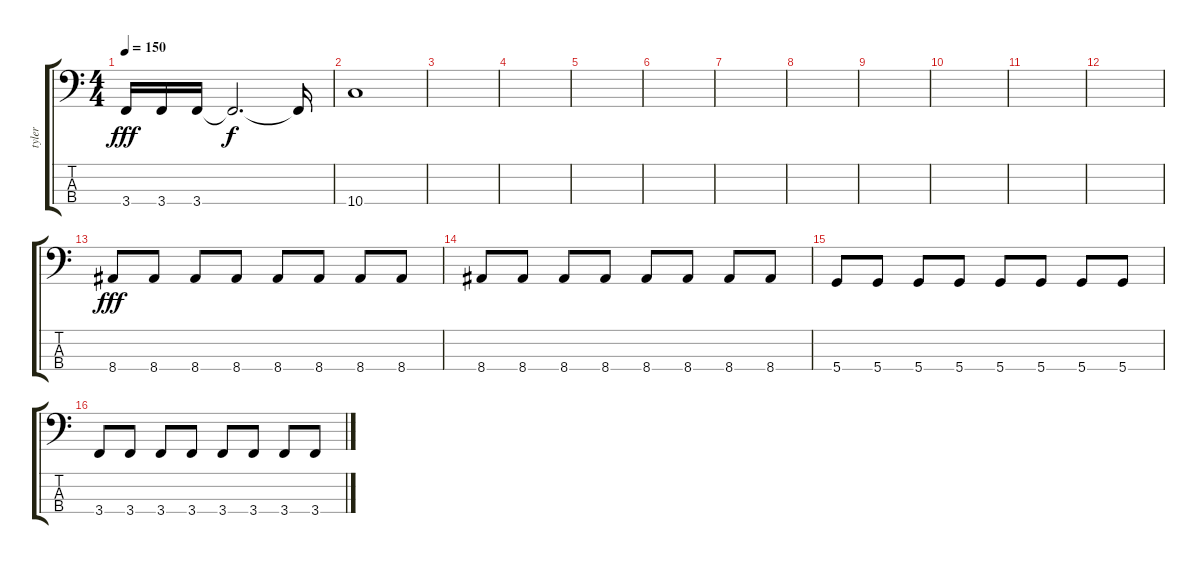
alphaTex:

\track ("tyler" "tyler") {instrument electricbassfinger}
\staff {score tabs}
\tuning (G2 D2 A1 D1) {hide}
\ts (4 4)
\tempo 150
\clef f4
\ks c
3.4.16{dy fff} 3.4.16 3.4.16 3.4{t}.2{d dy f} 3.4{t}.16 |
10.4.1 |
|
|
|
|
|
|
|
|
|
|
8.4.8{dy fff} 8.4.8 8.4.8 8.4.8 8.4.8 8.4.8 8.4.8 8.4.8 |
8.4.8 8.4.8 8.4.8 8.4.8 8.4.8 8.4.8 8.4.8 8.4.8 |
5.4.8 5.4.8 5.4.8 5.4.8 5.4.8 5.4.8 5.4.8 5.4.8 |
3.4.8 3.4.8 3.4.8 3.4.8 3.4.8 3.4.8 3.4.8 3.4.8
